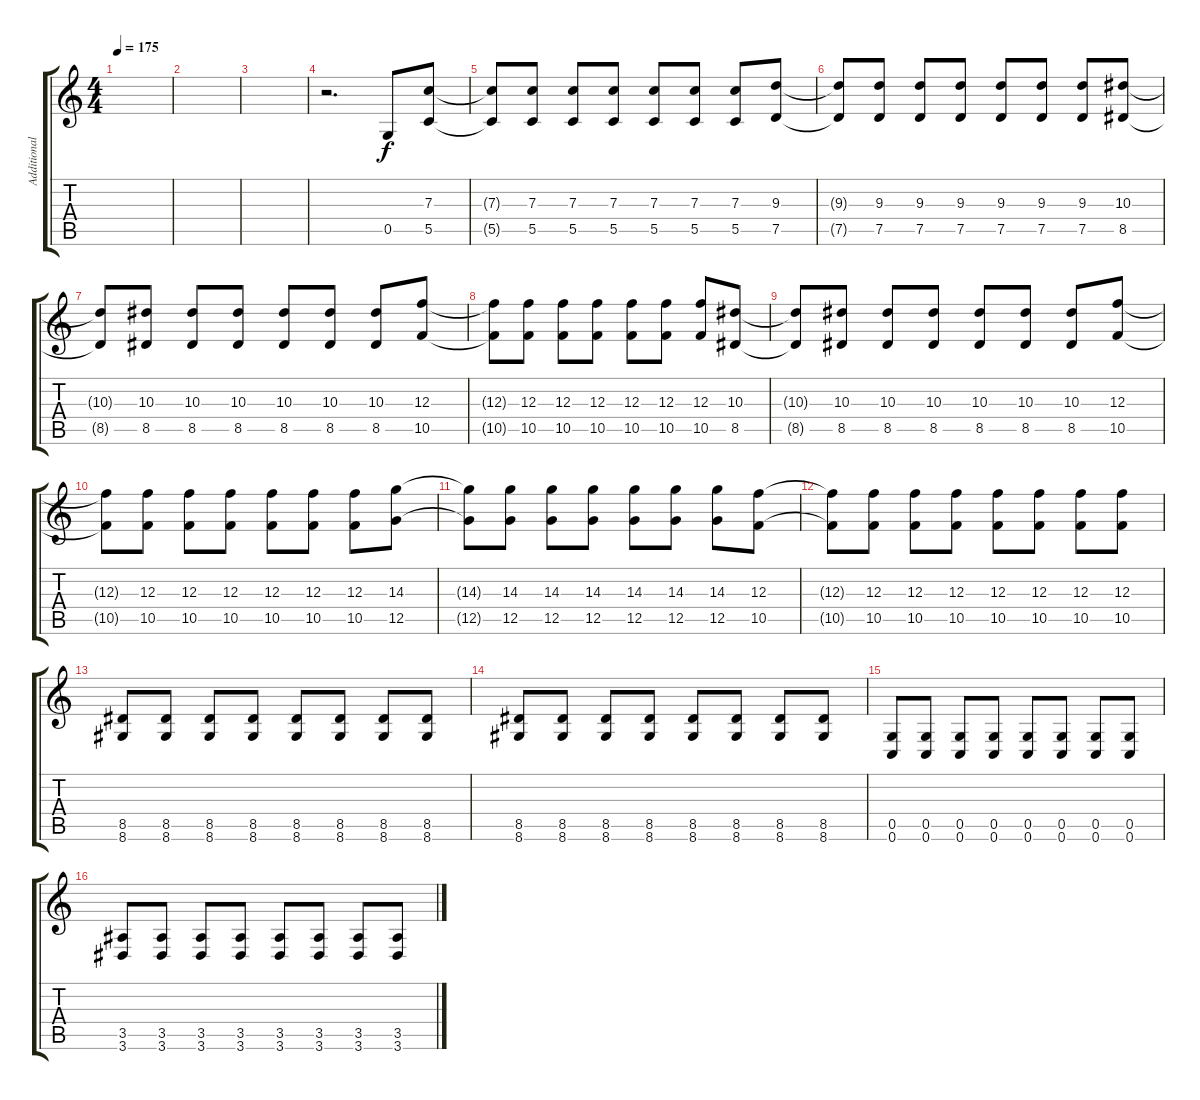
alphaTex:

\track ("Additional Guitar" "Additional") {instrument distortionguitar}
\staff {score tabs}
\tuning (D4 A3 F3 C3 G2 C2) {hide}
\ts (4 4)
\tempo 175
\clef g2
\ks c
|
|
|
r.2{d} 0.5.8 (7.3 5.5).8 |
(7.3{t} 5.5{t}).8 (7.3 5.5).8 (7.3 5.5).8 (7.3 5.5).8 (7.3 5.5).8 (7.3 5.5).8 (7.3 5.5).8 (9.3 7.5).8 |
(9.3{t} 7.5{t}).8 (9.3 7.5).8 (9.3 7.5).8 (9.3 7.5).8 (9.3 7.5).8 (9.3 7.5).8 (9.3 7.5).8 (10.3 8.5).8 |
(10.3{t} 8.5{t}).8 (10.3 8.5).8 (10.3 8.5).8 (10.3 8.5).8 (10.3 8.5).8 (10.3 8.5).8 (10.3 8.5).8 (12.3 10.5).8 |
(12.3{t} 10.5{t}).8 (12.3 10.5).8 (12.3 10.5).8 (12.3 10.5).8 (12.3 10.5).8 (12.3 10.5).8 (12.3 10.5).8 (10.3 8.5).8 |
(10.3{t} 8.5{t}).8 (10.3 8.5).8 (10.3 8.5).8 (10.3 8.5).8 (10.3 8.5).8 (10.3 8.5).8 (10.3 8.5).8 (12.3 10.5).8 |
(12.3{t} 10.5{t}).8 (12.3 10.5).8 (12.3 10.5).8 (12.3 10.5).8 (12.3 10.5).8 (12.3 10.5).8 (12.3 10.5).8 (14.3 12.5).8 |
(14.3{t} 12.5{t}).8 (14.3 12.5).8 (14.3 12.5).8 (14.3 12.5).8 (14.3 12.5).8 (14.3 12.5).8 (14.3 12.5).8 (12.3 10.5).8 |
(12.3{t} 10.5{t}).8 (12.3 10.5).8 (12.3 10.5).8 (12.3 10.5).8 (12.3 10.5).8 (12.3 10.5).8 (12.3 10.5).8 (12.3 10.5).8 |
(8.5 8.6).8 (8.5 8.6).8 (8.5 8.6).8 (8.5 8.6).8 (8.5 8.6).8 (8.5 8.6).8 (8.5 8.6).8 (8.5 8.6).8 |
(8.5 8.6).8 (8.5 8.6).8 (8.5 8.6).8 (8.5 8.6).8 (8.5 8.6).8 (8.5 8.6).8 (8.5 8.6).8 (8.5 8.6).8 |
(0.5 0.6).8 (0.5 0.6).8 (0.5 0.6).8 (0.5 0.6).8 (0.5 0.6).8 (0.5 0.6).8 (0.5 0.6).8 (0.5 0.6).8 |
(3.5 3.6).8 (3.5 3.6).8 (3.5 3.6).8 (3.5 3.6).8 (3.5 3.6).8 (3.5 3.6).8 (3.5 3.6).8 (3.5 3.6).8
